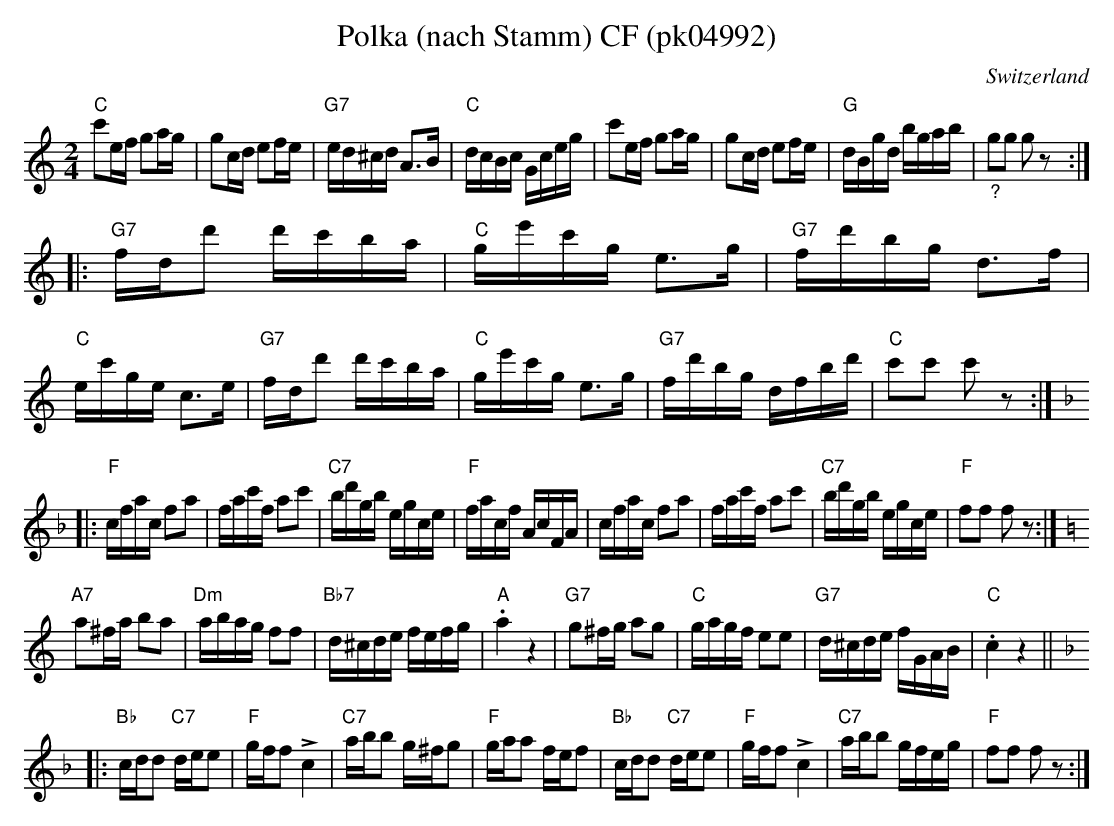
X:1
T: Polka (nach Stamm) CF (pk04992)
M:2/4
L:1/16
O:Switzerland
K:C major
"C"c'2ef g2ag | g2cd e2fe | "G7"ed^cd A3B | "C"dcBc Gceg | c'2ef g2ag | g2cd e2fe | "G"dBgd bgab | "_?"g2g2 g2z2 ::
"G7"fdd'2 d'c'ba | "C"ge'c'g e3g | "G7"fd'bg d3f | "C"ec'ge c3e | "G7"fdd'2 d'c'ba | "C"ge'c'g e3g | "G7"fd'bg dfbd' | "C"c'2c'2 c'2z2 :: [K:F]
"F"cfac f2a2 | fac'f a2c'2 | "C7"bd'gb egce | "F"facf AcFA | cfac f2a2 | fac'f a2c'2 | "C7"bd'gb egce | "F"f2f2 f2z2 :|  [K:C]
"A7"a2^fa b2a2 | "Dm"abag f2f2 | "Bb7"d^cde fefg | "A".a4z4 | "G7"g2^fg a2g2 | "C"gagf e2e2 | "G7"d^cde fGAB | "C".c4z4 ||
|: [K:F]
"Bb"cdd2 "C7"dee2 | "F"gff2 !>!c4 | "C7"abb2 g^fg2 | "F"gaa2 fef2 | "Bb"cdd2 "C7"dee2 | "F"gff2 !>!c4 | "C7"abb2 gfeg | "F"f2f2 f2z2 :|
